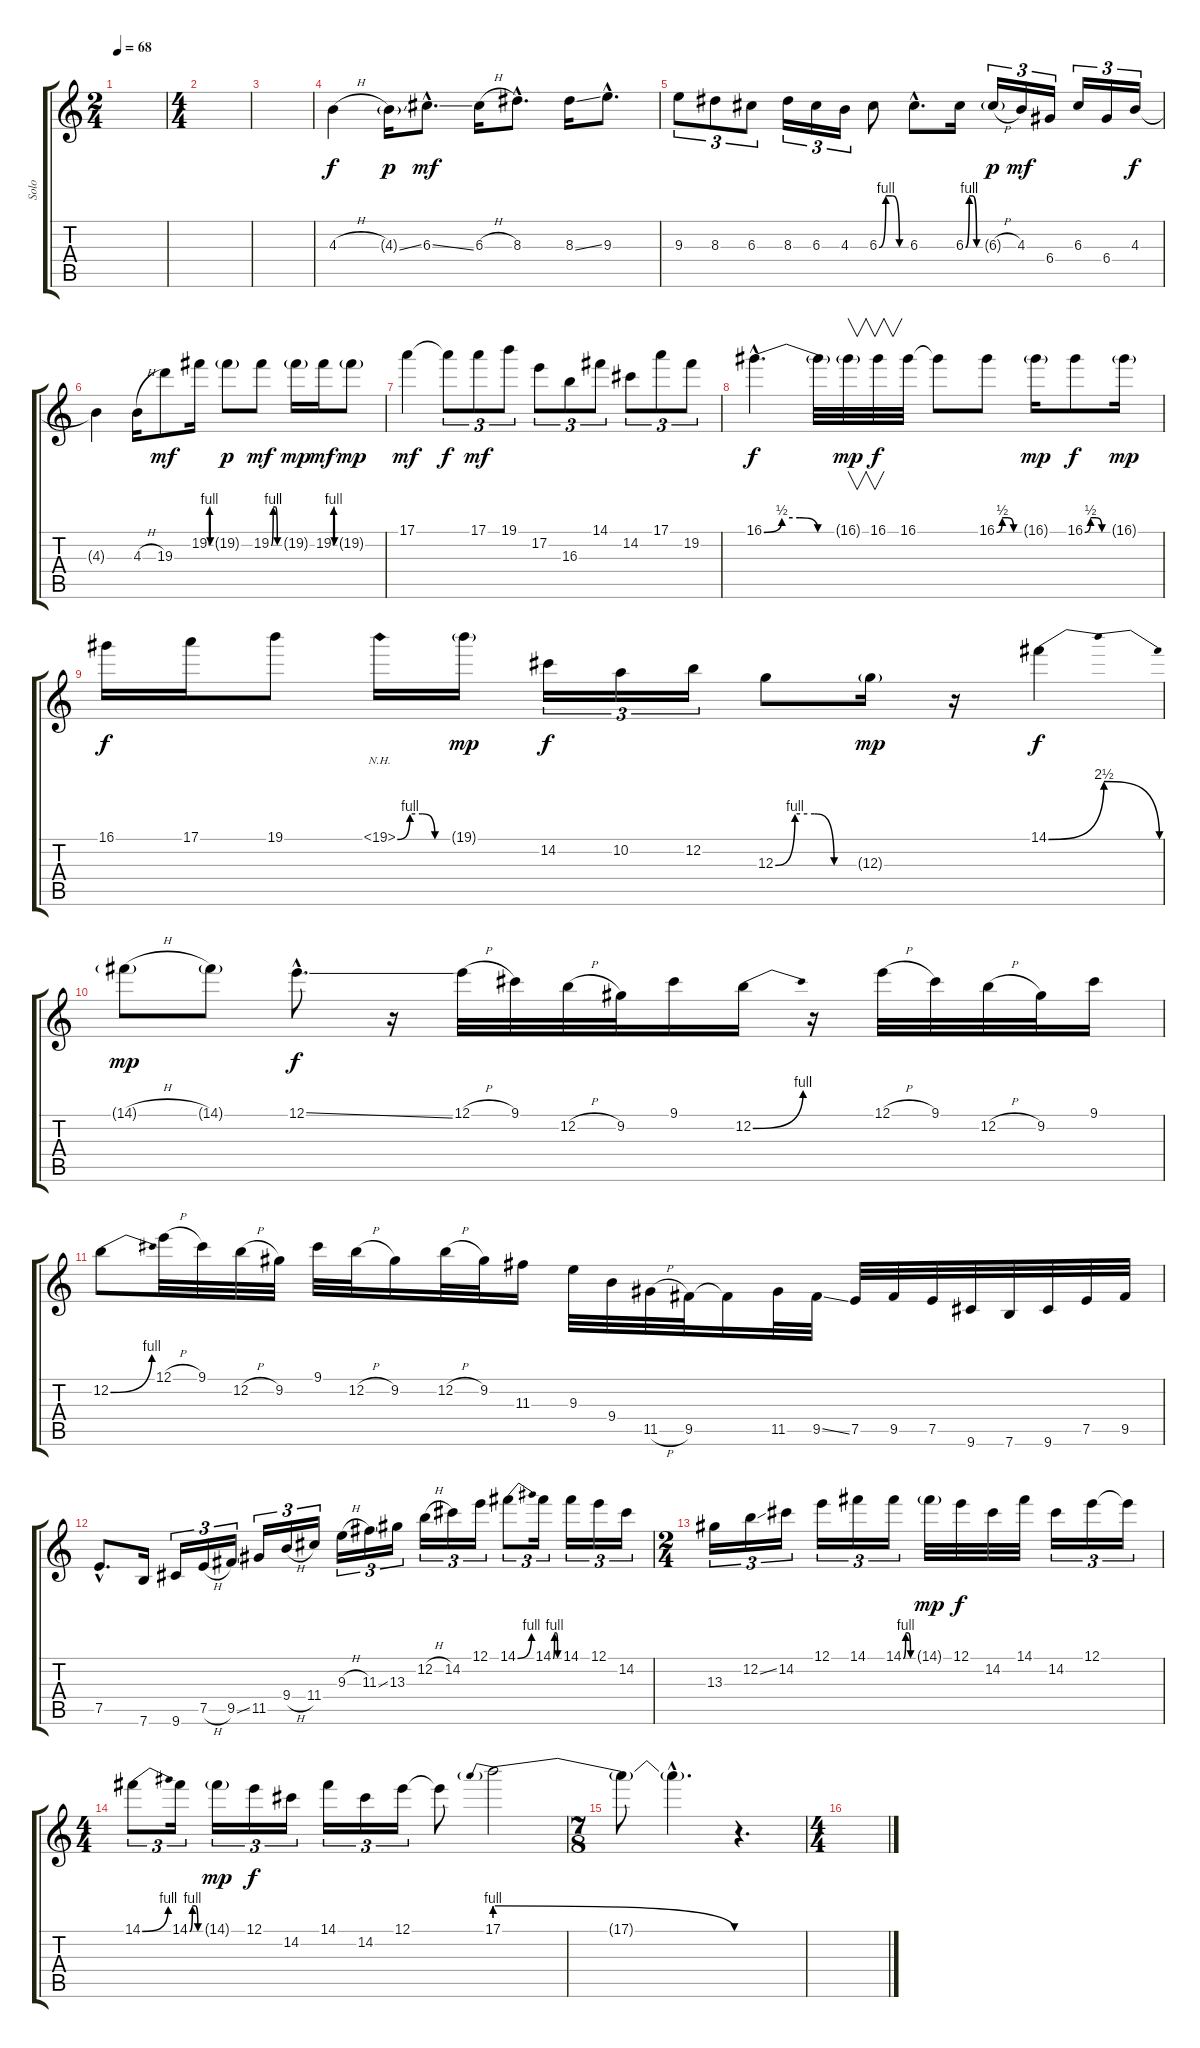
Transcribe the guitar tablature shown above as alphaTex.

\track ("Solo" "Solo") {instrument distortionguitar}
\staff {score tabs}
\tuning (E4 B3 G3 D3 A2 E2) {hide}
\ts (2 4)
\tempo 68
\clef g2
\ks c
|
\ts (4 4)
|
|
4.3{h}.4 4.3{ss g}.16{dy p} 6.3{ss hac}.8{d dy mf} 6.3{h}.16 8.3{hac}.8{d} 8.3{ss}.16 9.3{hac}.8{d} |
9.3.8{tu (3 2)} 8.3.8{tu (3 2)} 6.3.8{tu (3 2)} 8.3.16{tu (3 2)} 6.3.16{tu (3 2)} 4.3.16{tu (3 2)} 6.3{be (custom 0 0 15 4 30 4 45 0 60 0)}.8 6.3{hac}.8{d} 6.3{be (custom 0 0 15 4 30 4 45 0 60 0)}.16 6.3{h g}.16{tu (3 2) dy p} 4.3.16{tu (3 2) dy mf} 6.4.16{tu (3 2)} 6.3.16{tu (3 2)} 6.4.16{tu (3 2)} 4.3.16{tu (3 2) dy f} |
4.3{t}.4 4.3{h}.16 19.3.8{dy mf} 19.2{be (custom 0 0 15 4 30 4 45 0 60 0)}.16 19.2{g}.8{dy p} 19.2{be (custom 0 0 15 4 30 4 45 0 60 0)}.8{dy mf} 19.2{g}.16{dy mp} 19.2{be (custom 0 0 15 4 30 4 45 0 60 0)}.16{dy mf} 19.2{g}.8{dy mp} |
17.1.4{dy mf} 17.1{t}.8{tu (3 2) dy f} 17.1.8{tu (3 2) dy mf} 19.1.8{tu (3 2)} 17.2.8{tu (3 2)} 16.3.8{tu (3 2)} 14.1.8{tu (3 2)} 14.2.8{tu (3 2)} 17.1.8{tu (3 2)} 19.2.8{tu (3 2)} |
16.1{be (custom 0 0 15 2 30 2 45 0 60 0) hac}.4{d dy f} 16.1{t}.32 16.1{g}.32{v dy mp} 16.1.32{v dy f} 16.1.32 16.1{t}.8 16.1{be (custom 0 0 15 2 30 2 45 0 60 0)}.8 16.1{g}.16{dy mp} 16.1{be (custom 0 0 15 2 30 2 45 0 60 0)}.8{dy f} 16.1{g}.16{dy mp} |
16.1.16{dy f} 17.1.16 19.1.8 19.1{be (custom 0 0 15 4 30 4 45 0 60 0) nh}.16 19.1{g}.16{dy mp} 14.2.16{tu (3 2) dy f} 10.2.16{tu (3 2)} 12.2.16{tu (3 2)} 12.3{be (custom 0 0 15 4 30 4 45 0 60 0)}.8 12.3{g}.16{dy mp} r.16 14.1{be (bendrelease 0 0 30 10 30 10 60 0)}.4{dy f} |
14.1{h g}.8{dy mp} 14.1{g}.8 12.1{ss hac}.8{d dy f} r.16 12.1{h}.32 9.1.32 12.2{h}.32 9.2.32 9.1.16 12.2{be (bend 0 0 60 4)}.16 r.16 12.1{h}.32 9.1.32 12.2{h}.32 9.2.32 9.1.16 |
12.2{be (bend 0 0 60 4)}.8 12.1{h}.32 9.1.32 12.2{h}.32 9.2.32 9.1.32 12.2{h}.32 9.2.16 12.2{h}.32 9.2.32 11.3.16 9.3.32 9.4.32 11.5{h}.32 9.5.32 9.5{t}.16 11.5.32 9.5{ss}.32 7.5.32 9.5.32 7.5.32 9.6.32 7.6.32 9.6.32 7.5.32 9.5.32 |
7.5{hac}.8{d} 7.6.16 9.6.16{tu (3 2)} 7.5{h}.16{tu (3 2)} 9.5{ss}.16{tu (3 2)} 11.5.16{tu (3 2)} 9.4{h}.16{tu (3 2)} 11.4.16{tu (3 2)} 9.3{h}.16{tu (3 2)} 11.3{ss}.16{tu (3 2)} 13.3.16{tu (3 2)} 12.2{h}.16{tu (3 2)} 14.2.16{tu (3 2)} 12.1.16{tu (3 2)} 14.1{be (bend 0 0 60 4)}.8{tu (3 2)} 14.1{be (custom 0 0 15 4 30 4 45 0 60 0)}.16{tu (3 2)} 14.1.16{tu (3 2)} 12.1.16{tu (3 2)} 14.2.16{tu (3 2)} |
\ts (2 4)
13.3.16{tu (3 2)} 12.2{ss}.16{tu (3 2)} 14.2.16{tu (3 2)} 12.1.16{tu (3 2)} 14.1.16{tu (3 2)} 14.1{be (custom 0 0 15 4 30 4 45 0 60 0)}.16{tu (3 2)} 14.1{g}.32{dy mp} 12.1.32{dy f} 14.2.32 14.1.32 14.2.16{tu (3 2)} 12.1.16{tu (3 2)} 12.1{t}.16{tu (3 2)} |
\ts (4 4)
14.1{be (bend 0 0 60 4)}.8{tu (3 2)} 14.1{be (custom 0 0 15 4 30 4 45 0 60 0)}.16{tu (3 2)} 14.1{g}.16{tu (3 2) dy mp} 12.1.16{tu (3 2) dy f} 14.2.16{tu (3 2)} 14.1.16{tu (3 2)} 14.2.16{tu (3 2)} 12.1.16{tu (3 2)} 12.1{t}.8 17.1{be (prebendrelease 0 4 60 0)}.2 |
\ts (7 8)
17.1{t}.8 17.1{hac t}.4{d} r.4{d} |
\ts (4 4)
